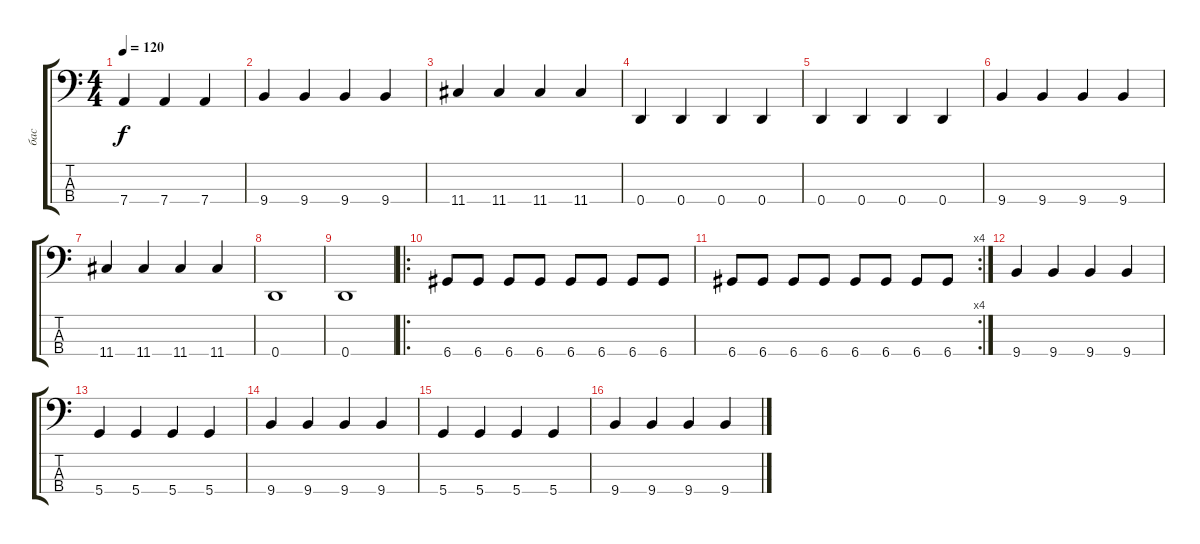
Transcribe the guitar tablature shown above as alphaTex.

\track ("бас" "бас") {instrument electricbassfinger}
\staff {score tabs}
\tuning (G2 D2 A1 D1) {hide}
\ts (4 4)
\tempo 120
\clef f4
\ks c
7.4.4{dy f} 7.4.4 7.4.4 |
9.4.4{volume 13} 9.4.4 9.4.4 9.4.4 |
11.4.4 11.4.4 11.4.4 11.4.4 |
0.4.4 0.4.4 0.4.4 0.4.4 |
0.4.4 0.4.4 0.4.4 0.4.4 |
9.4.4{volume 13} 9.4.4 9.4.4 9.4.4 |
11.4.4 11.4.4 11.4.4 11.4.4 |
0.4.1 |
0.4.1 |
\ro
6.4.8 6.4.8 6.4.8 6.4.8 6.4.8 6.4.8 6.4.8 6.4.8 |
\rc 4
6.4.8 6.4.8 6.4.8 6.4.8 6.4.8 6.4.8 6.4.8 6.4.8 |
9.4.4{volume 16} 9.4.4 9.4.4 9.4.4 |
5.4.4 5.4.4 5.4.4 5.4.4 |
9.4.4 9.4.4 9.4.4 9.4.4 |
5.4.4 5.4.4 5.4.4 5.4.4 |
9.4.4{volume 16} 9.4.4 9.4.4 9.4.4
